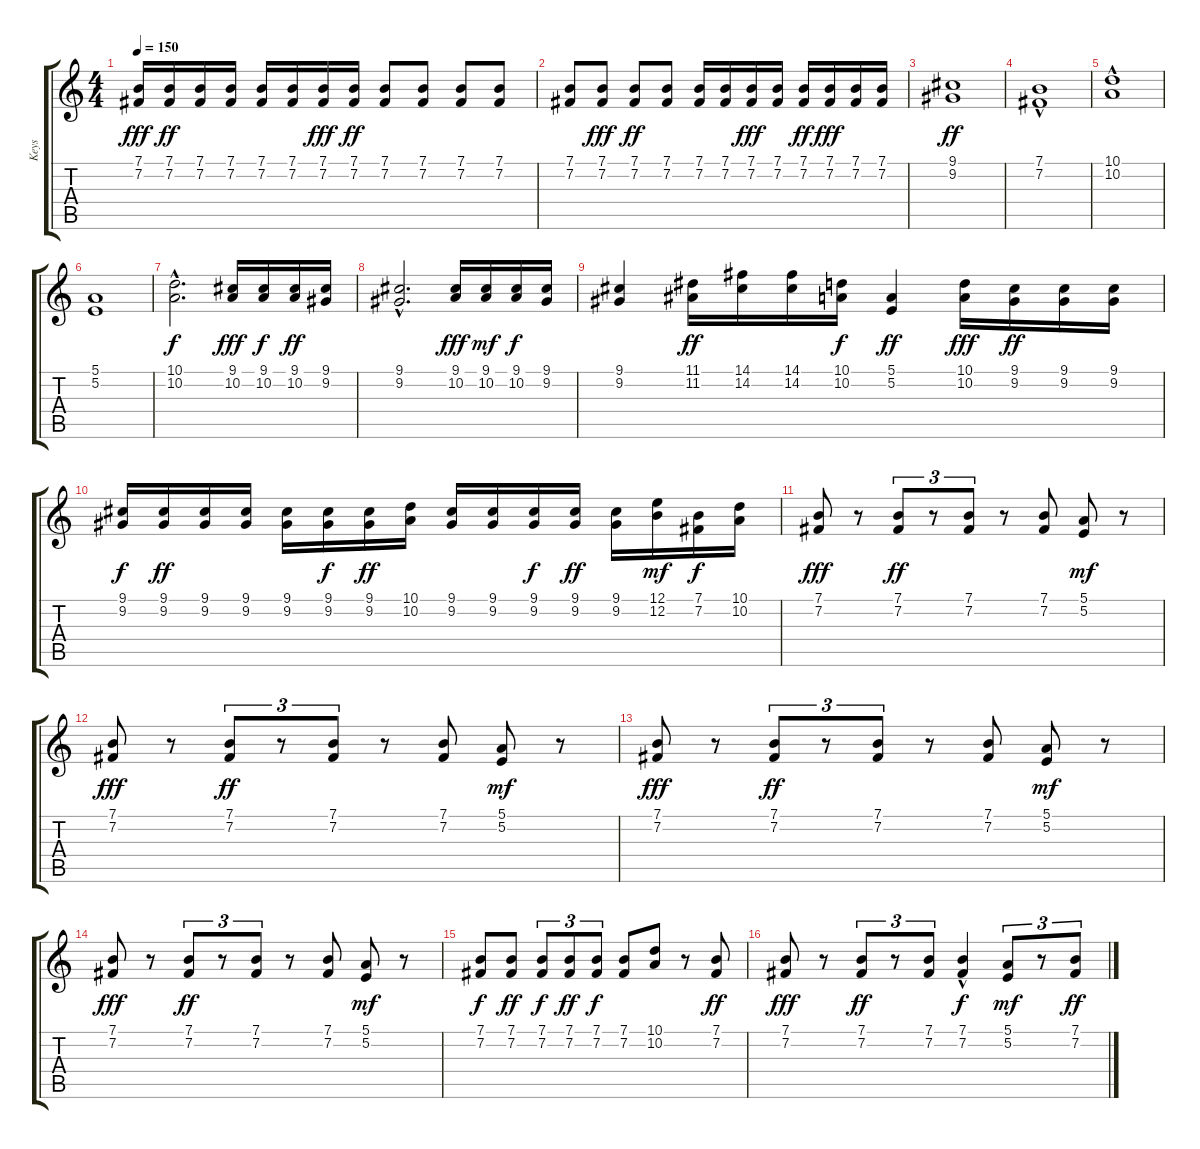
\track ("Keys" "Keys") {instrument rockorgan}
\staff {score tabs}
\tuning (E4 B3 G3 D3 A2 E2) {hide}
\ts (4 4)
\tempo 150
\clef g2
\ks c
(7.1 7.2).16{dy fff} (7.1 7.2).16{dy ff} (7.1 7.2).16 (7.1 7.2).16 (7.1 7.2).16 (7.1 7.2).16 (7.1 7.2).16{dy fff} (7.1 7.2).16{dy ff} (7.1 7.2).8 (7.1 7.2).8 (7.1 7.2).8 (7.1 7.2).8 |
(7.1 7.2).8 (7.1 7.2).8{dy fff} (7.1 7.2).8{dy ff} (7.1 7.2).8 (7.1 7.2).16 (7.1 7.2).16 (7.1 7.2).16{dy fff} (7.1 7.2).16 (7.1 7.2).16{dy ff} (7.1 7.2).16{dy fff} (7.1 7.2).16 (7.1 7.2).16 |
(9.1 9.2).1{dy ff} |
(7.1{hac} 7.2).1 |
(10.1{hac} 10.2{hac}).1 |
(5.1 5.2).1 |
(10.1{hac} 10.2{hac}).2{d dy f} (9.1 10.2).16{dy fff} (9.1 10.2).16{dy f} (9.1 10.2).16{dy ff} (9.1 9.2).16 |
(9.1{hac} 9.2{hac}).2{d} (9.1 10.2).16{dy fff} (9.1 10.2).16{dy mf} (9.1 10.2).16{dy f} (9.1 9.2).16 |
(9.1 9.2).4 (11.1 11.2).16{dy ff} (14.1 14.2).16 (14.1 14.2).16 (10.1 10.2).16{dy f} (5.1 5.2).4{dy ff} (10.1 10.2).16{dy fff} (9.1 9.2).16{dy ff} (9.1 9.2).16 (9.1 9.2).16 |
(9.1 9.2).16{dy f} (9.1 9.2).16{dy ff} (9.1 9.2).16 (9.1 9.2).16 (9.1 9.2).16 (9.1 9.2).16{dy f} (9.1 9.2).16{dy ff} (10.1 10.2).16 (9.1 9.2).16 (9.1 9.2).16 (9.1 9.2).16{dy f} (9.1 9.2).16{dy ff} (9.1 9.2).16 (12.1 12.2).16{dy mf} (7.1 7.2).16{dy f} (10.1 10.2).16 |
(7.1 7.2).8{dy fff} r.8 (7.1 7.2).8{tu (3 2) dy ff} r.8{tu (3 2)} (7.1 7.2).8{tu (3 2)} r.8 (7.1 7.2).8 (5.1 5.2).8{dy mf} r.8 |
(7.1 7.2).8{dy fff} r.8 (7.1 7.2).8{tu (3 2) dy ff} r.8{tu (3 2)} (7.1 7.2).8{tu (3 2)} r.8 (7.1 7.2).8 (5.1 5.2).8{dy mf} r.8 |
(7.1 7.2).8{dy fff} r.8 (7.1 7.2).8{tu (3 2) dy ff} r.8{tu (3 2)} (7.1 7.2).8{tu (3 2)} r.8 (7.1 7.2).8 (5.1 5.2).8{dy mf} r.8 |
(7.1 7.2).8{dy fff} r.8 (7.1 7.2).8{tu (3 2) dy ff} r.8{tu (3 2)} (7.1 7.2).8{tu (3 2)} r.8 (7.1 7.2).8 (5.1 5.2).8{dy mf} r.8 |
(7.1 7.2).8{dy f} (7.1 7.2).8{dy ff} (7.1 7.2).8{tu (3 2) dy f} (7.1 7.2).8{tu (3 2) dy ff} (7.1 7.2).8{tu (3 2) dy f} (7.1 7.2).8 (10.1 10.2).8 r.8 (7.1 7.2).8{dy ff} |
(7.1 7.2).8{dy fff} r.8 (7.1 7.2).8{tu (3 2) dy ff} r.8{tu (3 2)} (7.1 7.2).8{tu (3 2)} (7.1{hac} 7.2).4{dy f} (5.1 5.2).8{tu (3 2) dy mf} r.8{tu (3 2)} (7.1 7.2).8{tu (3 2) dy ff}
